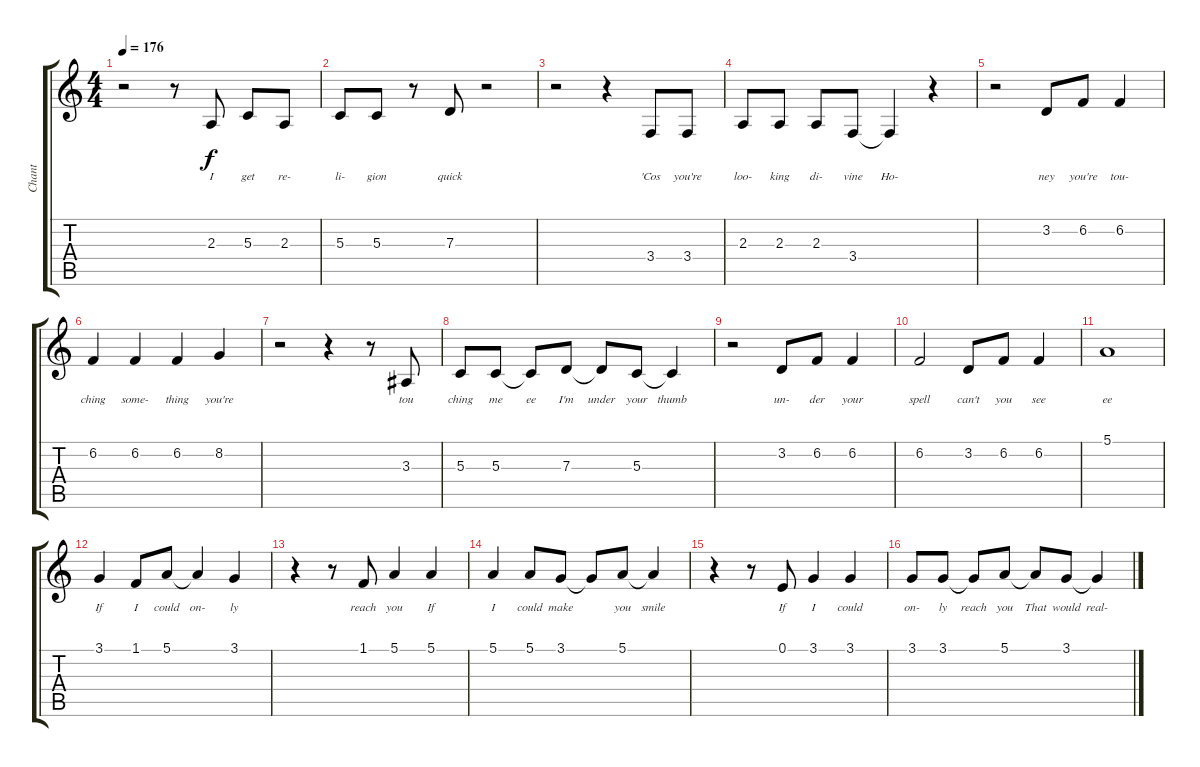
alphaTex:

\track ("Chant" "Chant") {instrument lead6voice}
\staff {score tabs}
\tuning (E4 B3 G3 D3 A2 E2) {hide}
\ts (4 4)
\tempo 176
\clef g2
\ks c
r.2{dy f} r.8 2.3.8{lyrics (0 "I") lyrics (1 "") lyrics (2 "") lyrics (3 "") lyrics (4 "")} 5.3.8{lyrics (0 "get") lyrics (1 "") lyrics (2 "") lyrics (3 "") lyrics (4 "")} 2.3.8{lyrics (0 "re-") lyrics (1 "") lyrics (2 "") lyrics (3 "") lyrics (4 "")} |
5.3.8{lyrics (0 "li-") lyrics (1 "") lyrics (2 "") lyrics (3 "") lyrics (4 "")} 5.3.8{lyrics (0 "gion") lyrics (1 "") lyrics (2 "") lyrics (3 "") lyrics (4 "")} r.8 7.3.8{lyrics (0 "quick") lyrics (1 "") lyrics (2 "") lyrics (3 "") lyrics (4 "")} r.2 |
r.2 r.4 3.4.8{lyrics (0 "'Cos") lyrics (1 "") lyrics (2 "") lyrics (3 "") lyrics (4 "")} 3.4.8{lyrics (0 "you're") lyrics (1 "") lyrics (2 "") lyrics (3 "") lyrics (4 "")} |
2.3.8{lyrics (0 "loo-") lyrics (1 "") lyrics (2 "") lyrics (3 "") lyrics (4 "")} 2.3.8{lyrics (0 "king") lyrics (1 "") lyrics (2 "") lyrics (3 "") lyrics (4 "")} 2.3.8{lyrics (0 "di-") lyrics (1 "") lyrics (2 "") lyrics (3 "") lyrics (4 "")} 3.4.8{lyrics (0 "vine") lyrics (1 "") lyrics (2 "") lyrics (3 "") lyrics (4 "")} 3.4{t}.4{lyrics (0 "Ho-") lyrics (1 "") lyrics (2 "") lyrics (3 "") lyrics (4 "")} r.4 |
r.2 3.2.8{lyrics (0 "ney") lyrics (1 "") lyrics (2 "") lyrics (3 "") lyrics (4 "")} 6.2.8{lyrics (0 "you're") lyrics (1 "") lyrics (2 "") lyrics (3 "") lyrics (4 "")} 6.2.4{lyrics (0 "tou-") lyrics (1 "") lyrics (2 "") lyrics (3 "") lyrics (4 "")} |
6.2.4{lyrics (0 "ching") lyrics (1 "") lyrics (2 "") lyrics (3 "") lyrics (4 "")} 6.2.4{lyrics (0 "some-") lyrics (1 "") lyrics (2 "") lyrics (3 "") lyrics (4 "")} 6.2.4{lyrics (0 "thing") lyrics (1 "") lyrics (2 "") lyrics (3 "") lyrics (4 "")} 8.2.4{lyrics (0 "you're") lyrics (1 "") lyrics (2 "") lyrics (3 "") lyrics (4 "")} |
r.2 r.4 r.8 3.3.8{lyrics (0 "tou") lyrics (1 "") lyrics (2 "") lyrics (3 "") lyrics (4 "")} |
5.3.8{lyrics (0 "ching") lyrics (1 "") lyrics (2 "") lyrics (3 "") lyrics (4 "")} 5.3.8{lyrics (0 "me") lyrics (1 "") lyrics (2 "") lyrics (3 "") lyrics (4 "")} 5.3{t}.8{lyrics (0 "ee") lyrics (1 "") lyrics (2 "") lyrics (3 "") lyrics (4 "")} 7.3.8{lyrics (0 "I'm") lyrics (1 "") lyrics (2 "") lyrics (3 "") lyrics (4 "")} 7.3{t}.8{lyrics (0 "under") lyrics (1 "") lyrics (2 "") lyrics (3 "") lyrics (4 "")} 5.3.8{lyrics (0 "your") lyrics (1 "") lyrics (2 "") lyrics (3 "") lyrics (4 "")} 5.3{t}.4{lyrics (0 "thumb") lyrics (1 "") lyrics (2 "") lyrics (3 "") lyrics (4 "")} |
r.2 3.2.8{lyrics (0 "un-") lyrics (1 "") lyrics (2 "") lyrics (3 "") lyrics (4 "")} 6.2.8{lyrics (0 "der") lyrics (1 "") lyrics (2 "") lyrics (3 "") lyrics (4 "")} 6.2.4{lyrics (0 "your") lyrics (1 "") lyrics (2 "") lyrics (3 "") lyrics (4 "")} |
6.2.2{lyrics (0 "spell") lyrics (1 "") lyrics (2 "") lyrics (3 "") lyrics (4 "")} 3.2.8{lyrics (0 "can't") lyrics (1 "") lyrics (2 "") lyrics (3 "") lyrics (4 "")} 6.2.8{lyrics (0 "you") lyrics (1 "") lyrics (2 "") lyrics (3 "") lyrics (4 "")} 6.2.4{lyrics (0 "see") lyrics (1 "") lyrics (2 "") lyrics (3 "") lyrics (4 "")} |
5.1.1{lyrics (0 "ee") lyrics (1 "") lyrics (2 "") lyrics (3 "") lyrics (4 "")} |
3.1.4{lyrics (0 "If") lyrics (1 "") lyrics (2 "") lyrics (3 "") lyrics (4 "")} 1.1.8{lyrics (0 "I") lyrics (1 "") lyrics (2 "") lyrics (3 "") lyrics (4 "")} 5.1.8{lyrics (0 "could") lyrics (1 "") lyrics (2 "") lyrics (3 "") lyrics (4 "")} 5.1{t}.4{lyrics (0 "on-") lyrics (1 "") lyrics (2 "") lyrics (3 "") lyrics (4 "")} 3.1.4{lyrics (0 "ly") lyrics (1 "") lyrics (2 "") lyrics (3 "") lyrics (4 "")} |
r.4 r.8 1.1.8{lyrics (0 "reach") lyrics (1 "") lyrics (2 "") lyrics (3 "") lyrics (4 "")} 5.1.4{lyrics (0 "you") lyrics (1 "") lyrics (2 "") lyrics (3 "") lyrics (4 "")} 5.1.4{lyrics (0 "If") lyrics (1 "") lyrics (2 "") lyrics (3 "") lyrics (4 "")} |
5.1.4{lyrics (0 "I") lyrics (1 "") lyrics (2 "") lyrics (3 "") lyrics (4 "")} 5.1.8{lyrics (0 "could") lyrics (1 "") lyrics (2 "") lyrics (3 "") lyrics (4 "")} 3.1.8{lyrics (0 "make") lyrics (1 "") lyrics (2 "") lyrics (3 "") lyrics (4 "")} 3.1{t}.8{lyrics (0 "") lyrics (1 "") lyrics (2 "") lyrics (3 "") lyrics (4 "")} 5.1.8{lyrics (0 "you") lyrics (1 "") lyrics (2 "") lyrics (3 "") lyrics (4 "")} 5.1{t}.4{lyrics (0 "smile") lyrics (1 "") lyrics (2 "") lyrics (3 "") lyrics (4 "")} |
r.4 r.8 0.1.8{lyrics (0 "If") lyrics (1 "") lyrics (2 "") lyrics (3 "") lyrics (4 "")} 3.1.4{lyrics (0 "I") lyrics (1 "") lyrics (2 "") lyrics (3 "") lyrics (4 "")} 3.1.4{lyrics (0 "could") lyrics (1 "") lyrics (2 "") lyrics (3 "") lyrics (4 "")} |
3.1.8{lyrics (0 "on-") lyrics (1 "") lyrics (2 "") lyrics (3 "") lyrics (4 "")} 3.1.8{lyrics (0 "ly") lyrics (1 "") lyrics (2 "") lyrics (3 "") lyrics (4 "")} 3.1{t}.8{lyrics (0 "reach") lyrics (1 "") lyrics (2 "") lyrics (3 "") lyrics (4 "")} 5.1.8{lyrics (0 "you") lyrics (1 "") lyrics (2 "") lyrics (3 "") lyrics (4 "")} 5.1{t}.8{lyrics (0 "That") lyrics (1 "") lyrics (2 "") lyrics (3 "") lyrics (4 "")} 3.1.8{lyrics (0 "would") lyrics (1 "") lyrics (2 "") lyrics (3 "") lyrics (4 "")} 3.1{t}.4{lyrics (0 "real-") lyrics (1 "") lyrics (2 "") lyrics (3 "") lyrics (4 "")}
